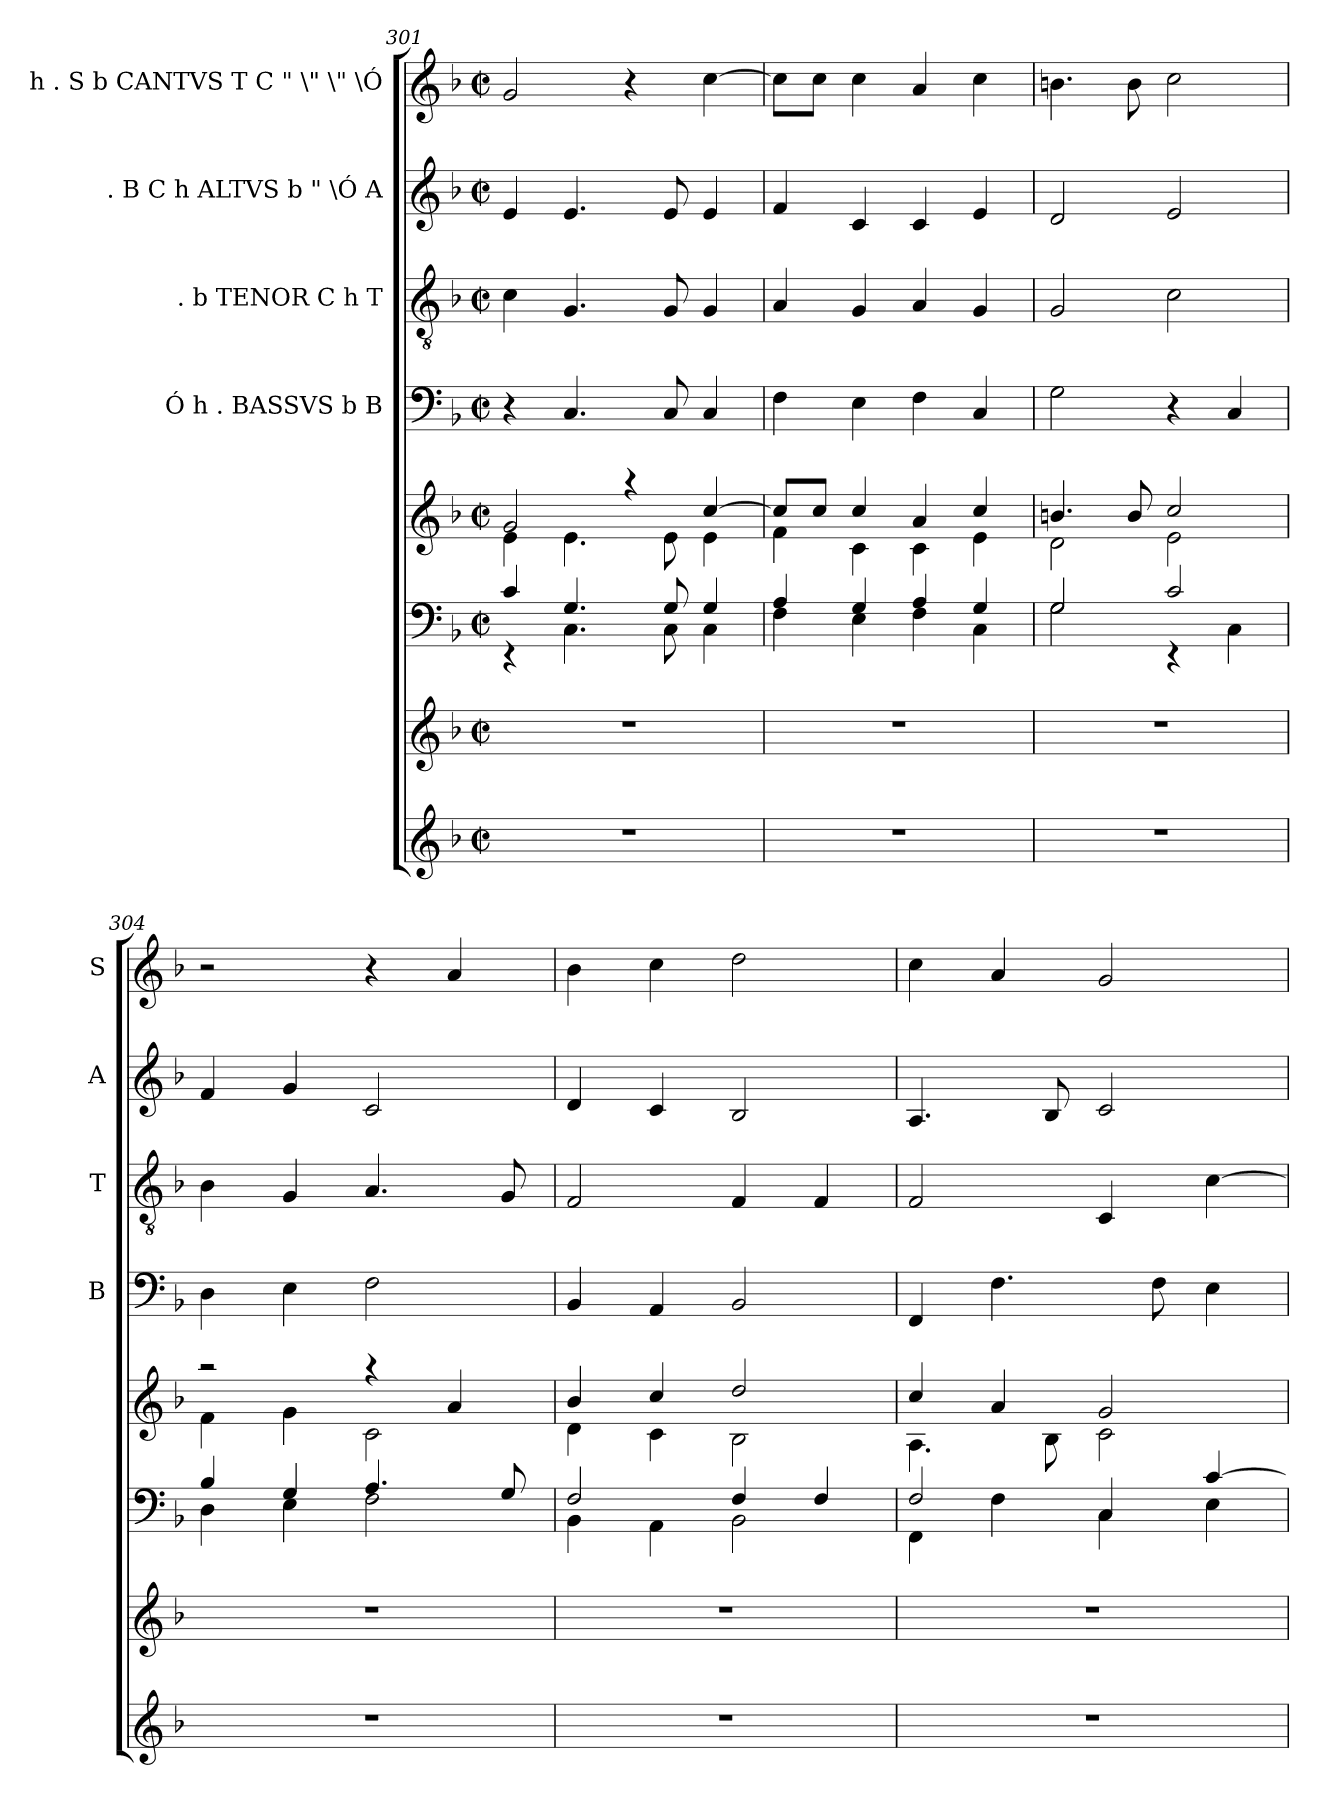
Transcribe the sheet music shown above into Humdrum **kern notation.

**kern	**kern	**kern	**kern	**kern	**kern	**kern	**kern
*part8	*part7	*part6	*part5	*part4	*part3	*part2	*part1
*staff8	*staff7	*staff6	*staff5	*staff4	*staff3	*staff2	*staff1
*	*	*	*	*I"Ó h . BASSVS b B	*I". b TENOR C h T	*I". B C h ALTVS b " \Ó A	*I"h . S b CANTVS T C " \" \" \Ó
*	*	*	*	*I'B	*I'T	*I'A	*I'S
*clefG2	*clefG2	*clefF4	*clefG2	*clefF4	*clefGv2	*clefG2	*clefG2
*k[b-]	*k[b-]	*k[b-]	*k[b-]	*k[b-]	*k[b-]	*k[b-]	*k[b-]
*F:	*F:	*F:	*F:	*F:	*F:	*F:	*F:
*M2/2	*M2/2	*M2/2	*M2/2	*M2/2	*M2/2	*M2/2	*M2/2
*met(c|)	*met(c|)	*met(c|)	*met(c|)	*met(c|)	*met(c|)	*met(c|)	*met(c|)
=301	=301	=301	=301	=301	=301	=301	=301
*	*	*^	*^	*	*	*	*
1r	1r	4c/	4rEE	2g/	4e\	4r	4c\	4e/	2g/
.	.	4.G/	4.C\	.	4.e\	4.C/	4.G/	4.e/	.
.	.	.	.	4raa	.	.	.	.	4r
.	.	8G/	8C\	.	8e\	8C/	8G/	8e/	.
.	.	4G/	4C\	[>4cc/	4e\	4C/	4G/	4e/	[>4cc\
=302	=302	=302	=302	=302	=302	=302	=302	=302	=302
1r	1r	4A/	4F\	8cc/L]	4f\	4F\	4A/	4f/	8cc\L]
.	.	.	.	8cc/J	.	.	.	.	8cc\J
.	.	4G/	4E\	4cc/	4c\	4E\	4G/	4c/	4cc\
.	.	4A/	4F\	4a/	4c\	4F\	4A/	4c/	4a/
.	.	4G/	4C\	4cc/	4e\	4C/	4G/	4e/	4cc\
!!LO:LB:g=z
=303	=303	=303	=303	=303	=303	=303	=303	=303	=303
1r	1r	2G/	2G\	4.bn/	2d\	2G\	2G/	2d/	4.bn\
.	.	.	.	8b/	.	.	.	.	8b\
.	.	2c/	4rEE	2cc/	2e\	4r	2c\	2e/	2cc\
.	.	.	4C\	.	.	4C/	.	.	.
=304	=304	=304	=304	=304	=304	=304	=304	=304	=304
1r	1r	4B-/	4D\	2raa	4f\	4D\	4B-\	4f/	2r
.	.	4G/	4E\	.	4g\	4E\	4G/	4g/	.
.	.	4.A/	2F\	4raa	2c\	2F\	4.A/	2c/	4r
.	.	.	.	4a/	.	.	.	.	4a/
.	.	8G/	.	.	.	.	8G/	.	.
=305	=305	=305	=305	=305	=305	=305	=305	=305	=305
1r	1r	2F/	4BB-\	4b-/	4d\	4BB-/	2F/	4d/	4b-\
.	.	.	4AA\	4cc/	4c\	4AA/	.	4c/	4cc\
.	.	4F/	2BB-\	2dd/	2B-\	2BB-/	4F/	2B-/	2dd\
.	.	4F/	.	.	.	.	4F/	.	.
=306	=306	=306	=306	=306	=306	=306	=306	=306	=306
1r	1r	2F/	4FF\	4cc/	4.A\	4FF/	2F/	4.A/	4cc\
.	.	.	4F\	4a/	.	4.F\	.	.	4a/
.	.	.	.	.	8B-\	.	.	8B-/	.
.	.	4C/	4C\	2g/	2c\	.	4C/	2c/	2g/
.	.	.	.	.	.	8F\	.	.	.
.	.	[>4c/	4E\	.	.	4E\	[>4c\	.	.
*	*	*v	*v	*	*	*	*	*	*
*	*	*	*v	*v	*	*	*	*
=	=	=	=	=	=	=	=
*-	*-	*-	*-	*-	*-	*-	*-
